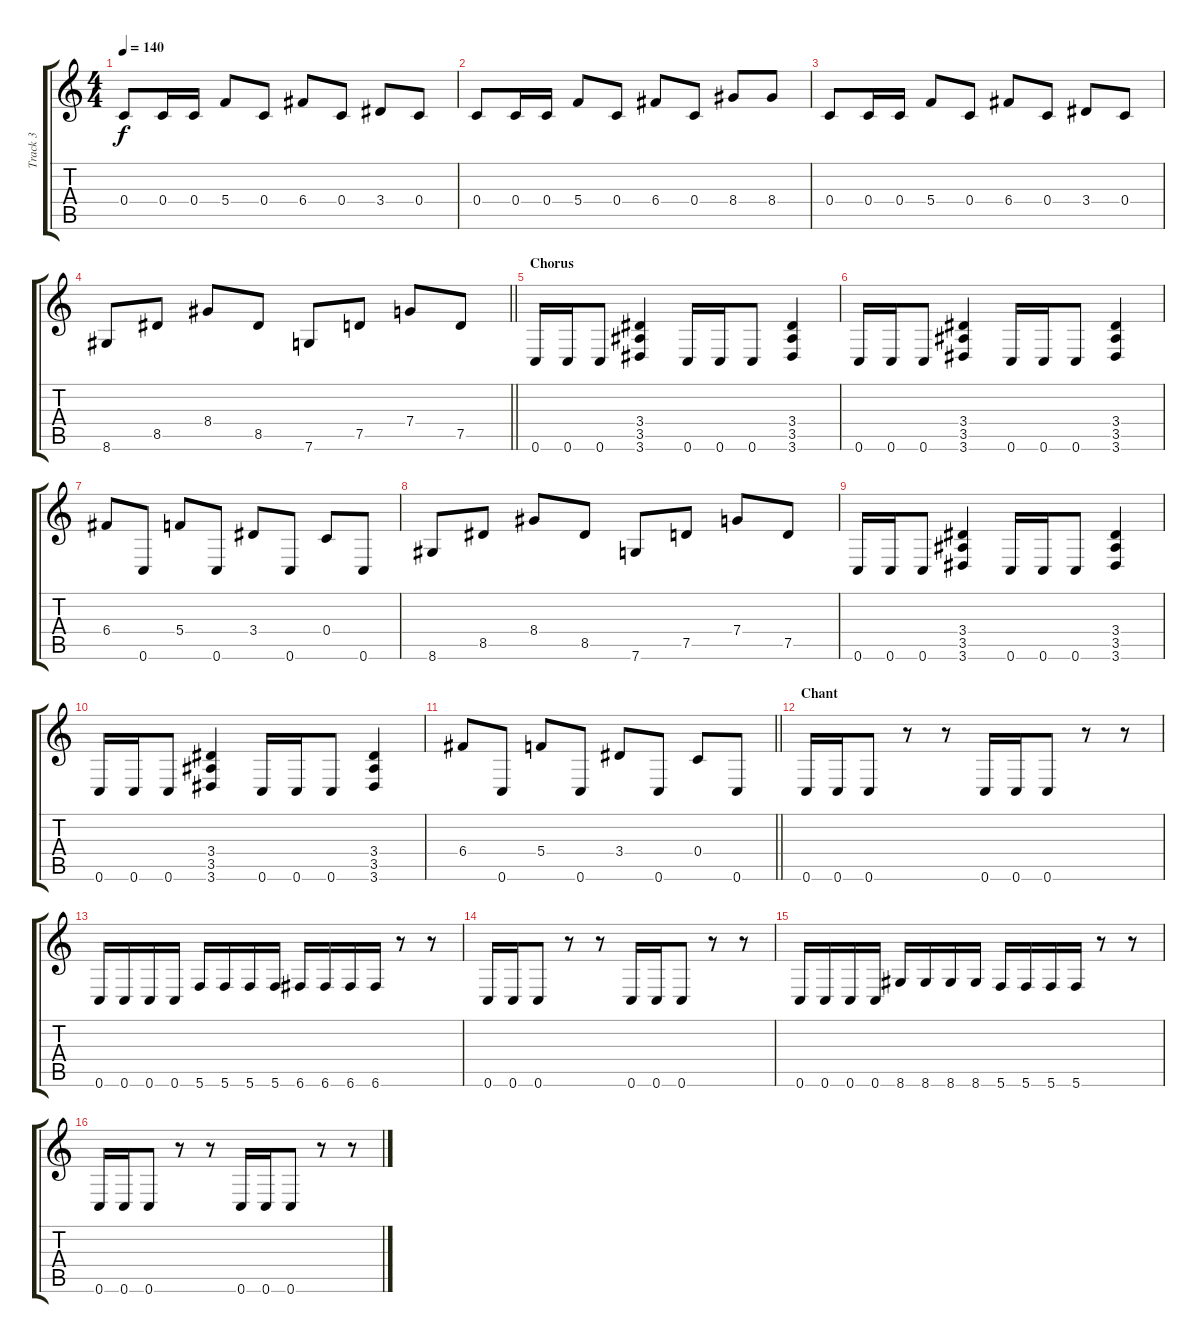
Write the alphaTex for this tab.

\track ("Track 3" "Track 3") {instrument distortionguitar}
\staff {score tabs}
\tuning (D4 A3 F3 C3 G2 C2) {hide}
\ts (4 4)
\tempo 140
\clef g2
\ks c
0.4.8{dy f} 0.4.16 0.4.16 5.4.8 0.4.8 6.4.8 0.4.8 3.4.8 0.4.8 |
0.4.8 0.4.16 0.4.16 5.4.8 0.4.8 6.4.8 0.4.8 8.4.8 8.4.8 |
0.4.8 0.4.16 0.4.16 5.4.8 0.4.8 6.4.8 0.4.8 3.4.8 0.4.8 |
\barLineRight lightlight
8.6.8 8.5.8 8.4.8 8.5.8 7.6.8 7.5.8 7.4.8 7.5.8 |
\section ("" "Chorus")
0.6.16 0.6.16 0.6.8 (3.4 3.5 3.6).4 0.6.16 0.6.16 0.6.8 (3.4 3.5 3.6).4 |
0.6.16 0.6.16 0.6.8 (3.4 3.5 3.6).4 0.6.16 0.6.16 0.6.8 (3.4 3.5 3.6).4 |
6.4.8 0.6.8 5.4.8 0.6.8 3.4.8 0.6.8 0.4.8 0.6.8 |
8.6.8 8.5.8 8.4.8 8.5.8 7.6.8 7.5.8 7.4.8 7.5.8 |
0.6.16 0.6.16 0.6.8 (3.4 3.5 3.6).4 0.6.16 0.6.16 0.6.8 (3.4 3.5 3.6).4 |
0.6.16 0.6.16 0.6.8 (3.4 3.5 3.6).4 0.6.16 0.6.16 0.6.8 (3.4 3.5 3.6).4 |
\barLineRight lightlight
6.4.8 0.6.8 5.4.8 0.6.8 3.4.8 0.6.8 0.4.8 0.6.8 |
\section ("" "Chant")
0.6.16 0.6.16 0.6.8 r.8 r.8 0.6.16 0.6.16 0.6.8 r.8 r.8 |
0.6.16 0.6.16 0.6.16 0.6.16 5.6.16 5.6.16 5.6.16 5.6.16 6.6.16 6.6.16 6.6.16 6.6.16 r.8 r.8 |
0.6.16 0.6.16 0.6.8 r.8 r.8 0.6.16 0.6.16 0.6.8 r.8 r.8 |
0.6.16 0.6.16 0.6.16 0.6.16 8.6.16 8.6.16 8.6.16 8.6.16 5.6.16 5.6.16 5.6.16 5.6.16 r.8 r.8 |
0.6.16 0.6.16 0.6.8 r.8 r.8 0.6.16 0.6.16 0.6.8 r.8 r.8
